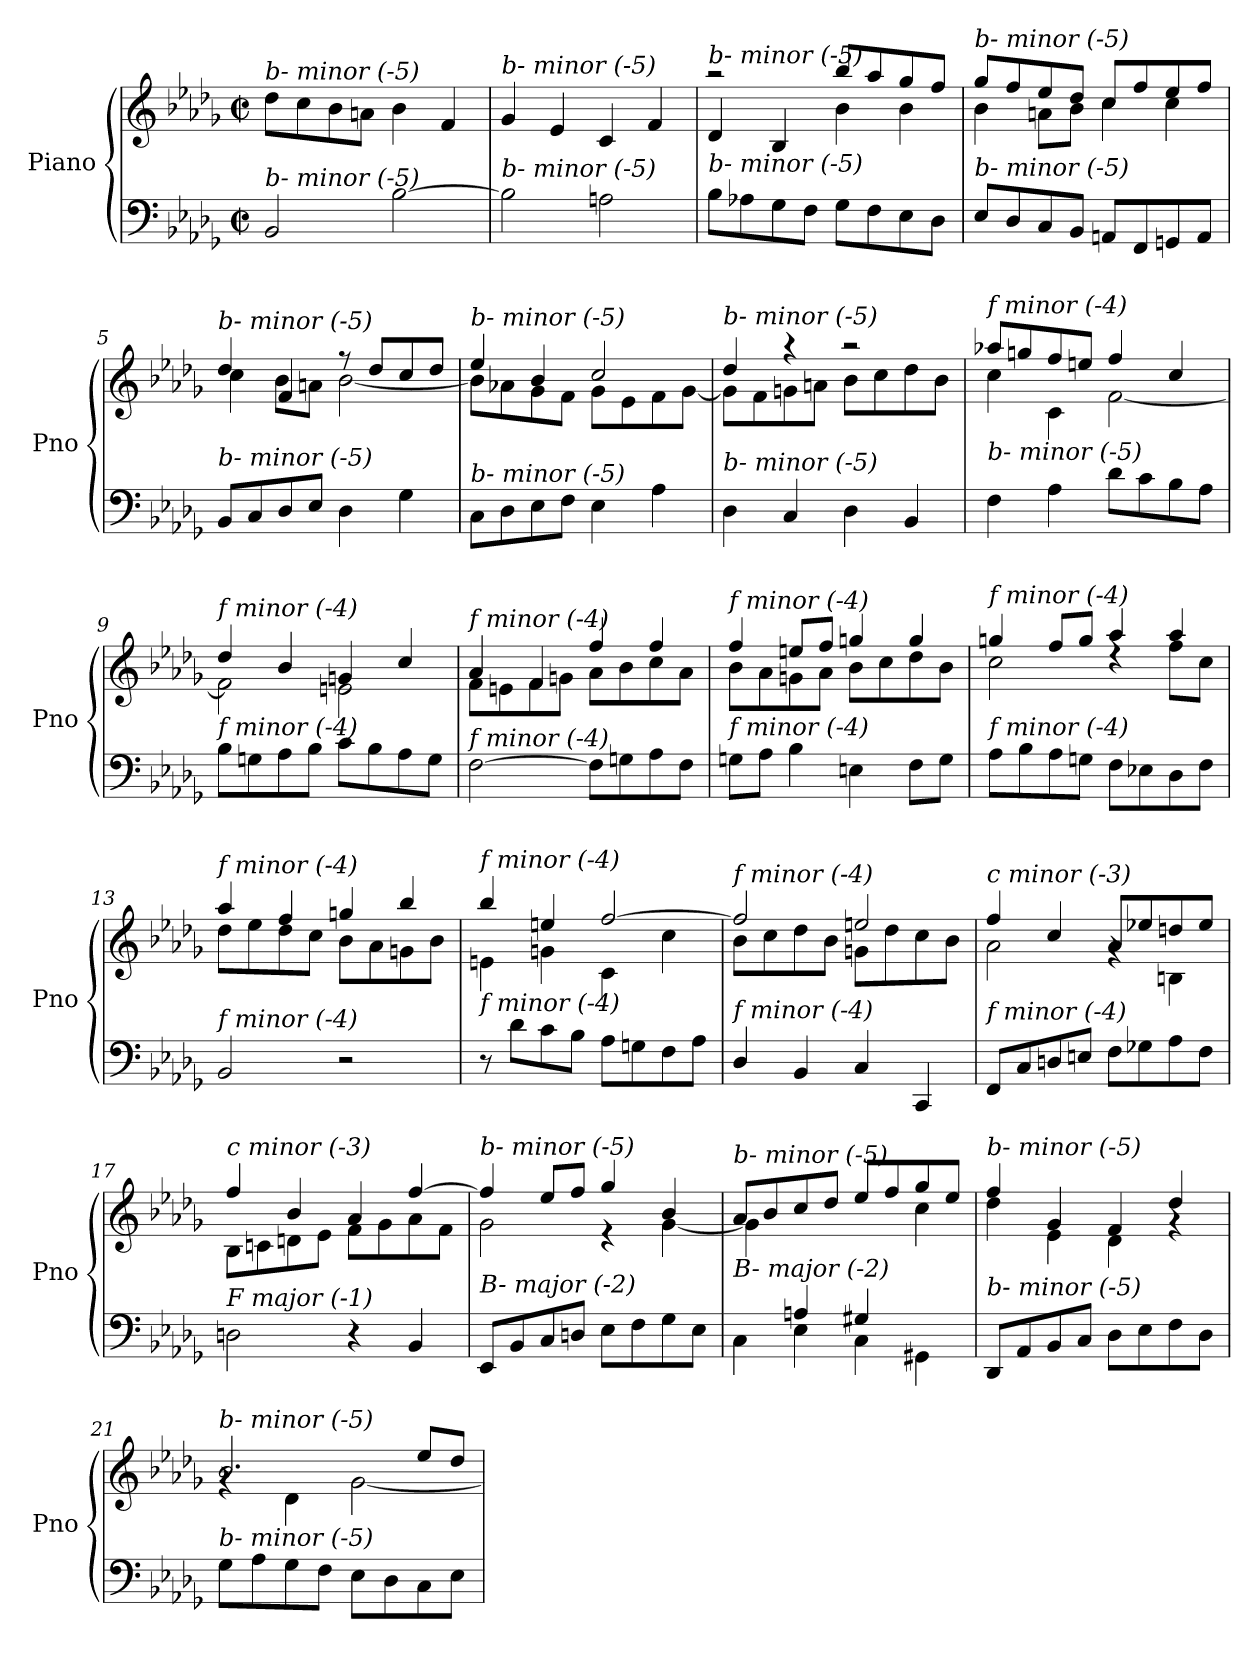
**kern	**kern
*part1	*part1
*staff2	*staff1
*I"Piano	*
*I'Pno	*
*clefF4	*clefG2
*k[b-e-a-d-g-]	*k[b-e-a-d-g-]
*M2/2	*M2/2
*met(c|)	*met(c|)
=1	=1
!	!LO:TX:i:t=b- minor (-5)
!LO:TX:i:t=b- minor (-5)	!
2BB-/	8dd-\L
.	8cc\
.	8b-\
.	8an\J
[2B-\	4b-\
.	4f/
=2	=2
!	!LO:TX:i:t=b- minor (-5)
!LO:TX:i:t=b- minor (-5)	!
2B-\]	4g-/
.	4e-/
2An\	4c/
.	4f/
=3	=3
*	*^
!	!LO:TX:i:t=b- minor (-5)	!
!LO:TX:i:t=b- minor (-5)	!	!
8B-\L	2r	4d-/
8A-X\	.	.
8G-\	.	4B-/
8F\J	.	.
8G-\L	8bb-/L	4b-\
8F\	8aa-/	.
8E-\	8gg-/	4b-\
8D-\J	8ff/J	.
=4	=4	=4
!	!LO:TX:i:t=b- minor (-5)	!
!LO:TX:i:t=b- minor (-5)	!	!
8E-/L	8gg-/L	4b-\
8D-/	8ff/	.
8C/	8ee-/	8an\L
8BB-/J	8dd-/J	8b-\J
8AAn/L	8cc/L	4cc\
8FF/	8ff/	.
8GGn/	8ee-/	4cc\
8AA/J	8ff/J	.
=5	=5	=5
!	!LO:TX:i:t=b- minor (-5)	!
!LO:TX:i:t=b- minor (-5)	!	!
8BB-/L	4dd-/	4cc\
8C/	.	.
8D-/	4f/	8b-\L
8E-/J	.	8an\J
4D-\	8r	[2b-\
.	8dd-/L	.
4G-\	8cc/	.
.	8dd-/J	.
!!LO:LB:g=z	!!
=6	=6	=6
!	!LO:TX:i:t=b- minor (-5)	!
!LO:TX:i:t=b- minor (-5)	!	!
8C\L	4ee-/	8b-\L]
8D-\	.	8a-X\
8E-\	4b-/	8g-\
8F\J	.	8f\J
4E-\	2cc/	8g-\L
.	.	8e-\
4A-\	.	8f\
.	.	[8g-\J
=7	=7	=7
!	!LO:TX:i:t=b- minor (-5)	!
!LO:TX:i:t=b- minor (-5)	!	!
4D-\	4dd-/	8g-\L]
.	.	8f\
4C/	4r	8gn\
.	.	8an\J
4D-\	2r	8b-\L
.	.	8cc\
4BB-/	.	8dd-\
.	.	8b-\J
=8	=8	=8
!	!LO:TX:i:t=f minor (-4)	!
!LO:TX:i:t=b- minor (-5)	!	!
4F\	8aa-X/L	4cc\
.	8ggn/	.
4A-\	8ff/	4c\
.	8een/J	.
8d-\L	4ff/	[2f\
8c\	.	.
8B-\	4cc/	.
8A-\J	.	.
=9	=9	=9
!	!LO:TX:i:t=f minor (-4)	!
!LO:TX:i:t=f minor (-4)	!	!
8B-\L	4dd-/	2f\]
8Gn\	.	.
8A-\	4b-/	.
8B-\J	.	.
8c\L	4gn/	2en\
8B-\	.	.
8A-\	4cc/	.
8G\J	.	.
=10	=10	=10
!	!LO:TX:i:t=f minor (-4)	!
!LO:TX:i:t=f minor (-4)	!	!
[2F\	4a-/	8f\L
.	.	8en\
.	4f/	8f\
.	.	8gn\J
8F\L]	4ff/	8a-\L
8Gn\	.	8b-\
8A-\	4ff/	8cc\
8F\J	.	8a-\J
!!LO:LB:g=z	!!
=11	=11	=11
!	!LO:TX:i:t=f minor (-4)	!
!LO:TX:i:t=f minor (-4)	!	!
8Gn\L	4ff/	8b-\L
8A-\J	.	8a-\
4B-\	8een/L	8gn\
.	8ff/J	8a-\J
4En\	4ggn/	8b-\L
.	.	8cc\
8F\L	4gg/	8dd-\
8G\J	.	8b-\J
=12	=12	=12
!	!LO:TX:i:t=f minor (-4)	!
!LO:TX:i:t=f minor (-4)	!	!
8A-\L	4ggn/	2cc\
8B-\	.	.
8A-\	8ff/L	.
8Gn\J	8gg/J	.
8F\L	4aa-/	4rdd
8E-X\	.	.
8D-\	4aa-/	8ff\L
8F\J	.	8cc\J
=13	=13	=13
!	!LO:TX:i:t=f minor (-4)	!
!LO:TX:i:t=f minor (-4)	!	!
2BB-/	4aa-/	8dd-\L
.	.	8ee-\
.	4ff/	8dd-\
.	.	8cc\J
2r	4ggn/	8b-\L
.	.	8a-\
.	4bb-/	8gn\
.	.	8b-\J
=14	=14	=14
!	!LO:TX:i:t=f minor (-4)	!
!LO:TX:i:t=f minor (-4)	!	!
8r	4bb-/	4en\
8d-\L	.	.
8c\	4een/	4gn\
8B-\J	.	.
8A-\L	[2ff/	4c\
8Gn\	.	.
8F\	.	4cc\
8A-\J	.	.
=15	=15	=15
!	!LO:TX:i:t=f minor (-4)	!
!LO:TX:i:t=f minor (-4)	!	!
4D-/	2ff/]	8b-\L
.	.	8cc\
4BB-/	.	8dd-\
.	.	8b-\J
4C/	2een/	8gn\L
.	.	8dd-\
4CC/	.	8cc\
.	.	8b-\J
!!LO:LB:g=z	!!
=16	=16	=16
!	!LO:TX:i:t=c minor (-3)	!
!LO:TX:i:t=f minor (-4)	!	!
8FF/L	4ff/	2a-\
8C/	.	.
8Dn/	4cc/	.
8En/J	.	.
8F\L	8a-/L	4rg
8G-X\	8ee-X/	.
8A-\	8ddn/	4Bni\
8F\J	8ee-/J	.
=17	=17	=17
!	!LO:TX:i:t=c minor (-3)	!
!LO:TX:i:t=F major (-1)	!	!
2Dn\	4ff/	8B-\L
.	.	8cn\
.	4b-/	8dn\
.	.	8e-\J
4r	4a-/	8f\L
.	.	8g-\
4BB-/	[4ff/	8a-\
.	.	8f\J
=18	=18	=18
!	!LO:TX:i:t=b- minor (-5)	!
!LO:TX:i:t=B- major (-2)	!	!
8EE-/L	4ff/]	2g-\
8BB-/	.	.
8C/	8ee-/L	.
8Dn/J	8ff/J	.
8E-\L	4gg-/	4r
8F\	.	.
8G-\	4b-/	[4g-\
8E-\J	.	.
=19	=19	=19
*^	*	*
!	!	!LO:TX:i:t=b- minor (-5)	!
!LO:TX:i:t=B- major (-2)	!	!	!
4ryy	4C\	8a-/L	4g-\]
.	.	8b-/	.
4Ani/	4E-\	8cc/	2ryy
.	.	8dd-/J	.
4G#Xi/	4C\	8ee-/L	.
.	.	8ff/	.
4ryy	4GG#Xi\	8gg-/	4cc\
.	.	8ee-/J	.
*v	*v	*	*
=20	=20	=20
!	!LO:TX:i:t=b- minor (-5)	!
!LO:TX:i:t=b- minor (-5)	!	!
8DD-/L	4ff/	4dd-\
8AA-/	.	.
8BB-/	4g-/	4e-\
8C/J	.	.
8D-\L	4f/	4d-\
8E-\	.	.
8F\	4dd-/	4rg
8D-\J	.	.
!!LO:LB:g=z	!!
=21	=21	=21
!	!LO:TX:i:t=b- minor (-5)	!
!LO:TX:i:t=b- minor (-5)	!	!
8G-\L	2.b-/	4rg
8A-\	.	.
8G-\	.	4d-\
8F\J	.	.
8E-\L	.	[2g-\
8D-\	.	.
8C\	8ee-/L	.
8E-\J	8dd-/J	.
*	*v	*v
=	=
*-	*-
